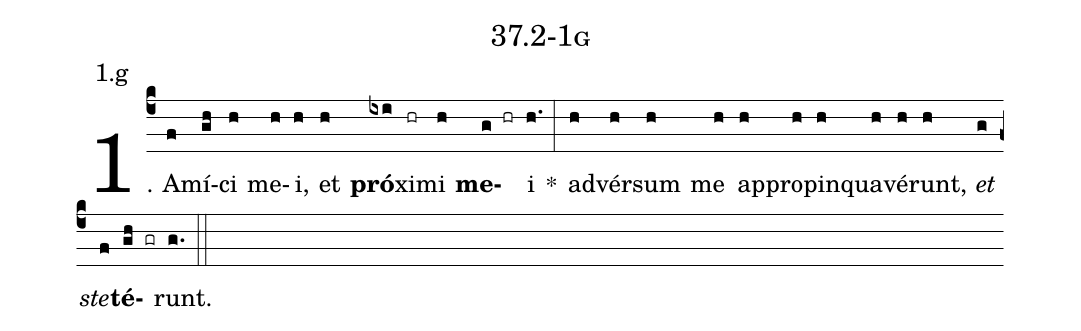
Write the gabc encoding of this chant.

name: 37.2-1g;
annotation: 1.g;
%%
(c4)1. A(f)mí(gh)ci(h) me(h)i,(h) et(h) <b>pró</b>(ixi)xi(hr)mi(h) <b>me</b>(g hr)i(h.) *(:) ad(h)vér(h)sum(h) me(h) ap(h)pro(h)pin(h)qua(h)vé(h)runt,(h) <i>et</i>(g) <i>ste</i>(f)<b>té</b>(gh gr)runt.(g.) (::)


%E(h) u(h) o(g) u(f) a(gh) e.(g.) (::)
